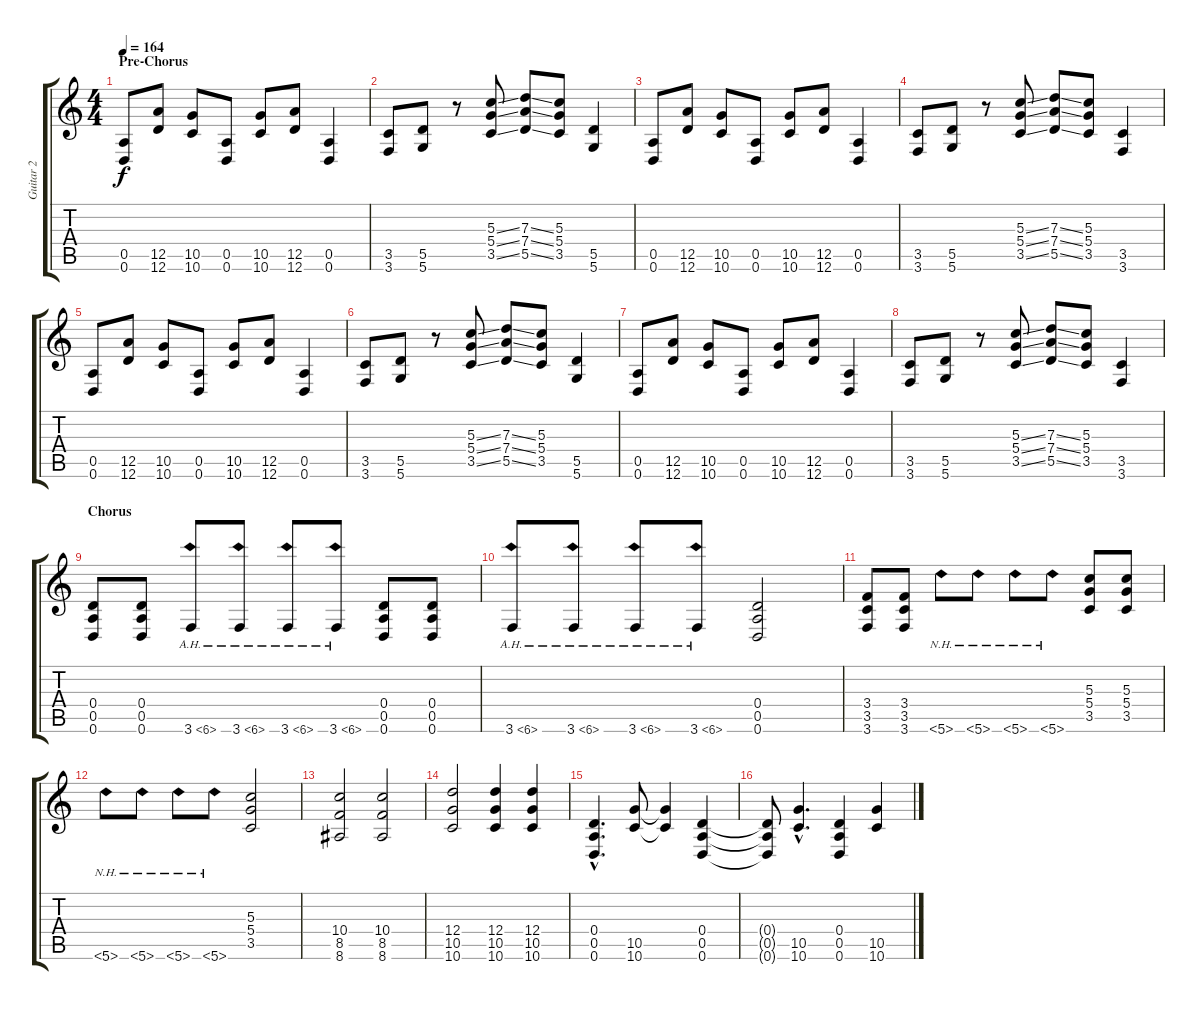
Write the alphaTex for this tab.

\track ("Guitar 2" "Guitar 2") {instrument distortionguitar}
\staff {score tabs}
\tuning (E4 B3 G3 D3 A2 D2) {hide}
\ts (4 4)
\section ("" "Pre-Chorus")
\tempo 164
\clef g2
\ks c
(0.5 0.6).8{dy f} (12.5 12.6).8 (10.5 10.6).8 (0.5 0.6).8 (10.5 10.6).8 (12.5 12.6).8 (0.5 0.6).4 |
(3.5 3.6).8 (5.5 5.6).8 r.8 (5.3{ss} 5.4{ss} 3.5{ss}).8 (7.3{ss} 7.4{ss} 5.5{ss}).8 (5.3 5.4 3.5).8 (5.5 5.6).4 |
(0.5 0.6).8 (12.5 12.6).8 (10.5 10.6).8 (0.5 0.6).8 (10.5 10.6).8 (12.5 12.6).8 (0.5 0.6).4 |
(3.5 3.6).8 (5.5 5.6).8 r.8 (5.3{ss} 5.4{ss} 3.5{ss}).8 (7.3{ss} 7.4{ss} 5.5{ss}).8 (5.3 5.4 3.5).8 (3.5 3.6).4 |
(0.5 0.6).8 (12.5 12.6).8 (10.5 10.6).8 (0.5 0.6).8 (10.5 10.6).8 (12.5 12.6).8 (0.5 0.6).4 |
(3.5 3.6).8 (5.5 5.6).8 r.8 (5.3{ss} 5.4{ss} 3.5{ss}).8 (7.3{ss} 7.4{ss} 5.5{ss}).8 (5.3 5.4 3.5).8 (5.5 5.6).4 |
(0.5 0.6).8 (12.5 12.6).8 (10.5 10.6).8 (0.5 0.6).8 (10.5 10.6).8 (12.5 12.6).8 (0.5 0.6).4 |
(3.5 3.6).8 (5.5 5.6).8 r.8 (5.3{ss} 5.4{ss} 3.5{ss}).8 (7.3{ss} 7.4{ss} 5.5{ss}).8 (5.3 5.4 3.5).8 (3.5 3.6).4 |
\section ("" "Chorus")
(0.4 0.5 0.6).8 (0.4 0.5 0.6).8 3.6{ah 3}.8 3.6{ah 3}.8 3.6{ah 3}.8 3.6{ah 3}.8 (0.4 0.5 0.6).8 (0.4 0.5 0.6).8 |
3.6{ah 3}.8 3.6{ah 3}.8 3.6{ah 3}.8 3.6{ah 3}.8 (0.4 0.5 0.6).2 |
(3.4 3.5 3.6).8 (3.4 3.5 3.6).8 5.6{nh}.8 5.6{nh}.8 5.6{nh}.8 5.6{nh}.8 (5.3 5.4 3.5).8 (5.3 5.4 3.5).8 |
5.6{nh}.8 5.6{nh}.8 5.6{nh}.8 5.6{nh}.8 (5.3 5.4 3.5).2 |
(10.4 8.5 8.6).2 (10.4 8.5 8.6).2 |
(12.4 10.5 10.6).2 (12.4 10.5 10.6).4 (12.4 10.5 10.6).4 |
(0.4{hac} 0.5{hac} 0.6{hac}).4{d} (10.5 10.6).8 (10.5{t} 10.6{t}).4 (0.4 0.5 0.6).4 |
(0.4{t} 0.5{t} 0.6{t}).8 (10.5{hac} 10.6{hac}).4{d} (0.4 0.5 0.6).4 (10.5{ss} 10.6{ss}).4
